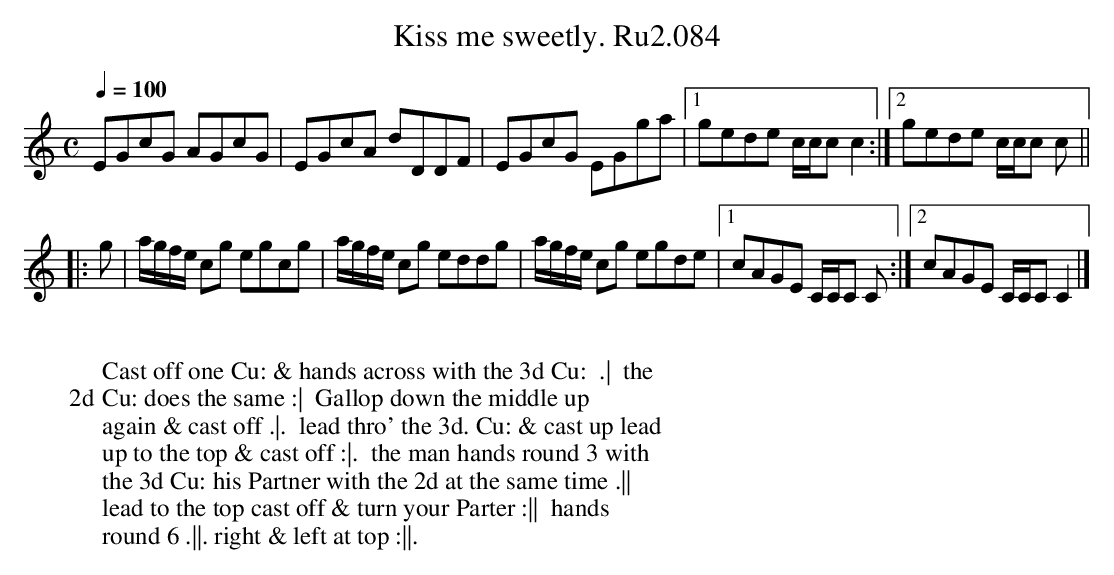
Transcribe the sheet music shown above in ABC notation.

X:1
T:Kiss me sweetly. Ru2.084
L:1/8
M:C
Q:1/4=100
K:C
EGcG AGcG|EGcA dDDF|EGcG EGga|1 gede c/c/c c2:|2 gede c/c/c c||
|: g|a/g/f/e/ cg egcg|a/g/f/e/ cg eddg|a/g/f/e/ cg egde|1 cAGE C/C/C C :|2 cAGE C/C/C C2 |]
W:
W: Cast off one Cu: & hands across with the 3d Cu:  .|  the
W: 2d Cu: does the same :|  Gallop down the middle up
W: again & cast off .|.  lead thro' the 3d. Cu: & cast up lead
W: up to the top & cast off :|.  the man hands round 3 with
W: the 3d Cu: his Partner with the 2d at the same time .||
W: lead to the top cast off & turn your Parter :||  hands
W: round 6 .||. right & left at top :||.
